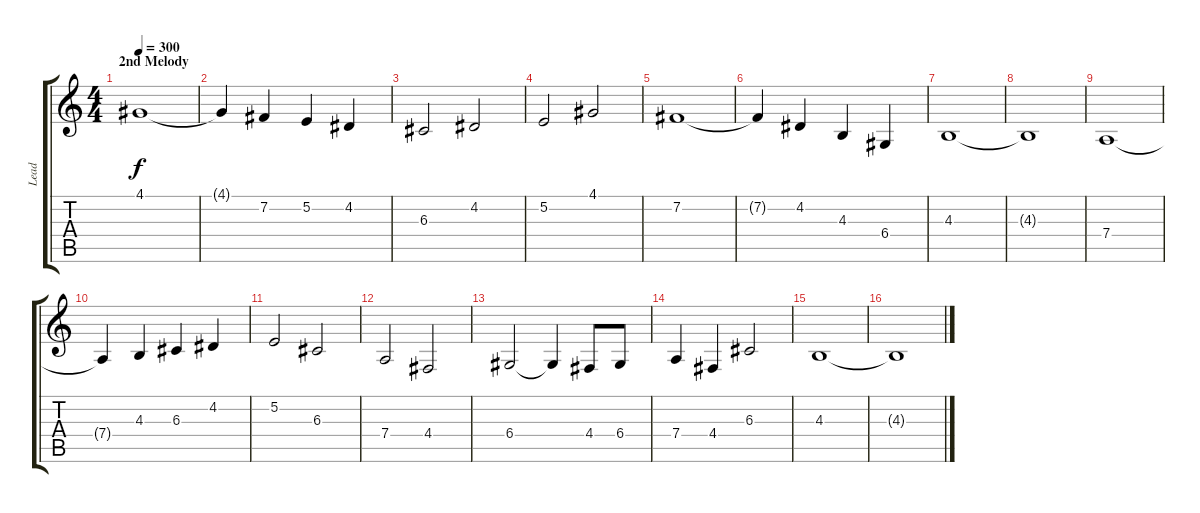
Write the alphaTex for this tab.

\track ("Lead" "Lead") {instrument lead2sawtooth}
\staff {score tabs}
\tuning (E4 B3 G3 D3 A2 E2) {hide}
\ts (4 4)
\section ("" "2nd Melody")
\tempo 300
\clef g2
\ks c
4.1.1{dy f} |
4.1{t}.4 7.2.4 5.2.4 4.2.4 |
6.3.2 4.2.2 |
5.2.2 4.1.2 |
7.2.1 |
7.2{t}.4 4.2.4 4.3.4 6.4.4 |
4.3.1 |
4.3{t}.1 |
7.4.1 |
7.4{t}.4 4.3.4 6.3.4 4.2.4 |
5.2.2 6.3.2 |
7.4.2 4.4.2 |
6.4.2 6.4{t}.4 4.4.8 6.4.8 |
7.4.4 4.4.4 6.3.2 |
4.3.1 |
4.3{t}.1
